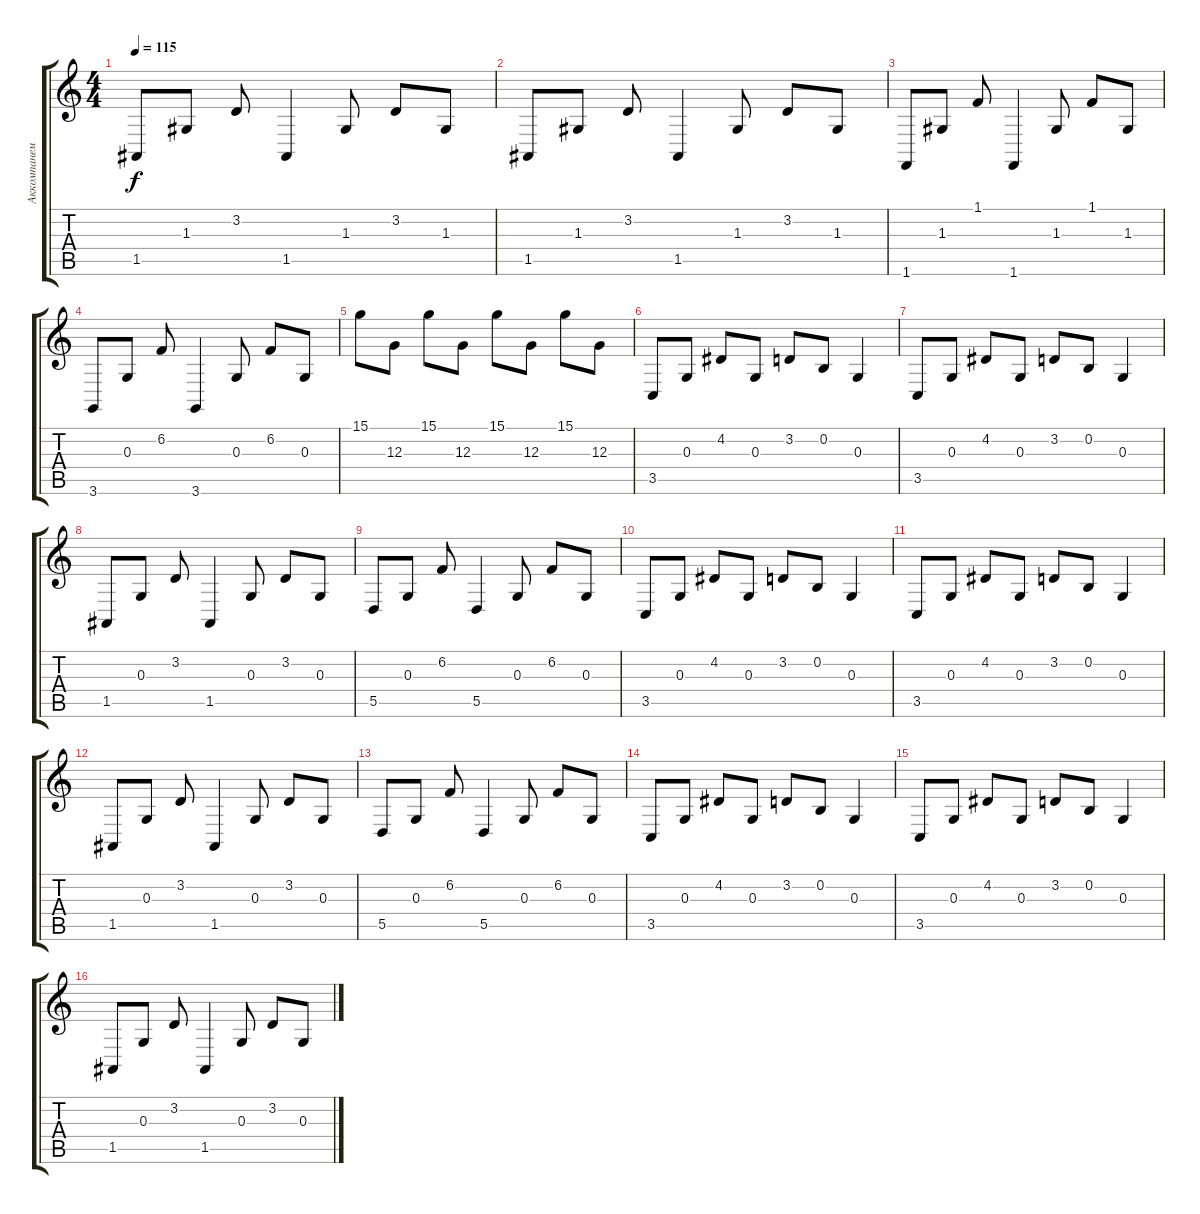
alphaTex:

\track ("Аккомпанемент" "Аккомпанем") {instrument acousticgrandpiano}
\staff {score tabs}
\tuning (E4 B3 G3 D3 A2 E2) {hide}
\ts (4 4)
\tempo 115
\clef g2
\ks c
1.5.8{dy f} 1.3.8 3.2.8 1.5.4 1.3.8 3.2.8 1.3.8 |
1.5.8 1.3.8 3.2.8 1.5.4 1.3.8 3.2.8 1.3.8 |
1.6.8 1.3.8 1.1.8 1.6.4 1.3.8 1.1.8 1.3.8 |
3.6.8 0.3.8 6.2.8 3.6.4 0.3.8 6.2.8 0.3.8 |
15.1.8 12.3.8 15.1.8 12.3.8 15.1.8 12.3.8 15.1.8 12.3.8 |
3.5.8 0.3.8 4.2.8 0.3.8 3.2.8 0.2.8 0.3.4 |
3.5.8 0.3.8 4.2.8 0.3.8 3.2.8 0.2.8 0.3.4 |
1.5.8 0.3.8 3.2.8 1.5.4 0.3.8 3.2.8 0.3.8 |
5.5.8 0.3.8 6.2.8 5.5.4 0.3.8 6.2.8 0.3.8 |
3.5.8 0.3.8 4.2.8 0.3.8 3.2.8 0.2.8 0.3.4 |
3.5.8 0.3.8 4.2.8 0.3.8 3.2.8 0.2.8 0.3.4 |
1.5.8 0.3.8 3.2.8 1.5.4 0.3.8 3.2.8 0.3.8 |
5.5.8 0.3.8 6.2.8 5.5.4 0.3.8 6.2.8 0.3.8 |
3.5.8 0.3.8 4.2.8 0.3.8 3.2.8 0.2.8 0.3.4 |
3.5.8 0.3.8 4.2.8 0.3.8 3.2.8 0.2.8 0.3.4 |
1.5.8 0.3.8 3.2.8 1.5.4 0.3.8 3.2.8 0.3.8
